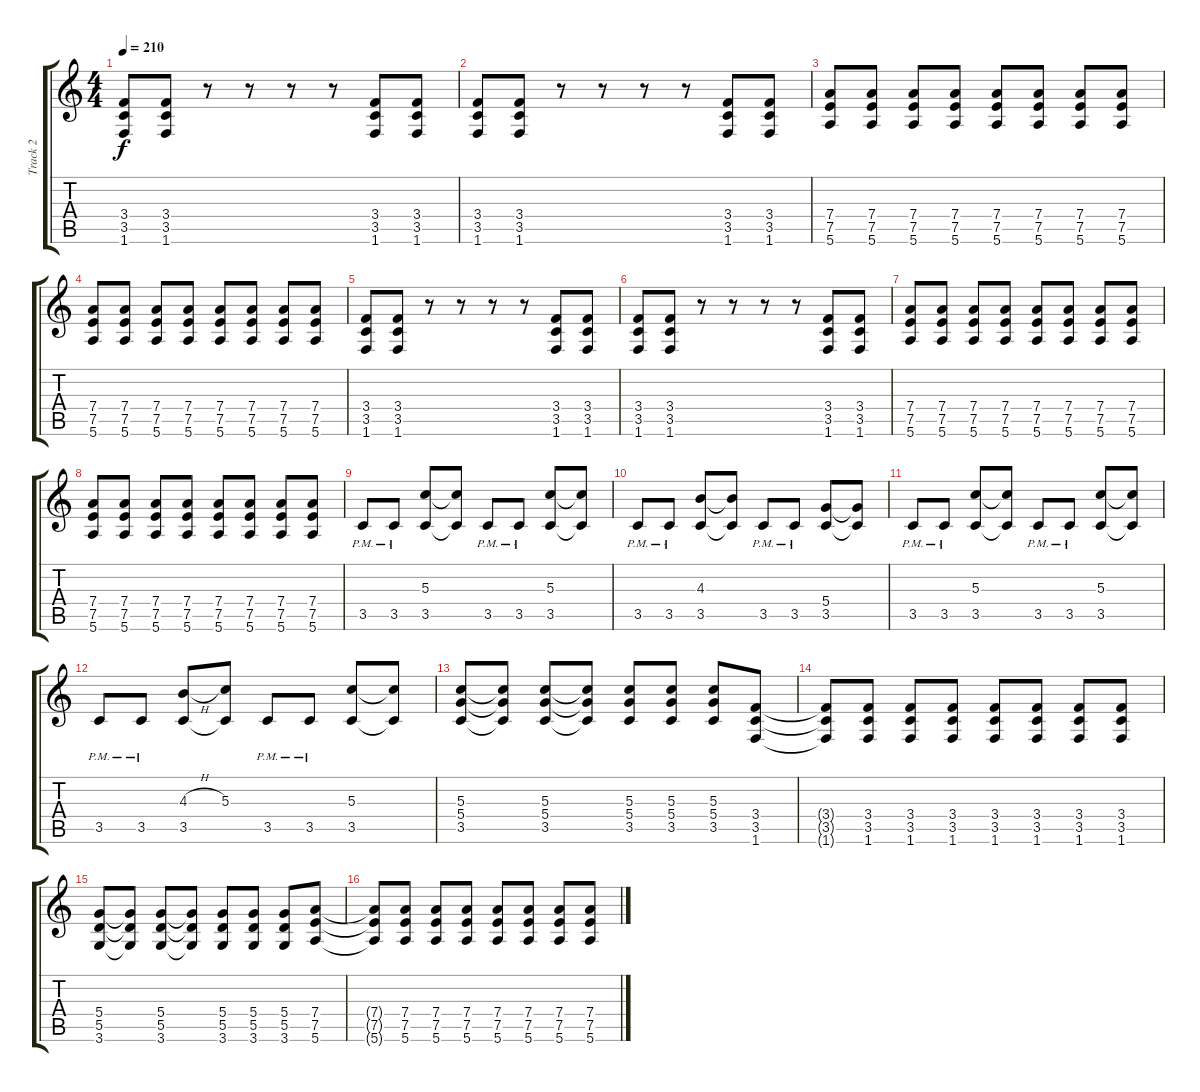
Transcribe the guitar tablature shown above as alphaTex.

\track ("Track 2" "Track 2") {instrument distortionguitar}
\staff {score tabs}
\tuning (E4 B3 G3 D3 A2 E2) {hide}
\ts (4 4)
\tempo 210
\clef g2
\ks c
(3.4 3.5 1.6).8{dy f} (3.4 3.5 1.6).8 r.8 r.8 r.8 r.8 (3.4 3.5 1.6).8 (3.4 3.5 1.6).8 |
(3.4 3.5 1.6).8 (3.4 3.5 1.6).8 r.8 r.8 r.8 r.8 (3.4 3.5 1.6).8 (3.4 3.5 1.6).8 |
(7.4 7.5 5.6).8 (7.4 7.5 5.6).8 (7.4 7.5 5.6).8 (7.4 7.5 5.6).8 (7.4 7.5 5.6).8 (7.4 7.5 5.6).8 (7.4 7.5 5.6).8 (7.4 7.5 5.6).8 |
(7.4 7.5 5.6).8 (7.4 7.5 5.6).8 (7.4 7.5 5.6).8 (7.4 7.5 5.6).8 (7.4 7.5 5.6).8 (7.4 7.5 5.6).8 (7.4 7.5 5.6).8 (7.4 7.5 5.6).8 |
(3.4 3.5 1.6).8 (3.4 3.5 1.6).8 r.8 r.8 r.8 r.8 (3.4 3.5 1.6).8 (3.4 3.5 1.6).8 |
(3.4 3.5 1.6).8 (3.4 3.5 1.6).8 r.8 r.8 r.8 r.8 (3.4 3.5 1.6).8 (3.4 3.5 1.6).8 |
(7.4 7.5 5.6).8 (7.4 7.5 5.6).8 (7.4 7.5 5.6).8 (7.4 7.5 5.6).8 (7.4 7.5 5.6).8 (7.4 7.5 5.6).8 (7.4 7.5 5.6).8 (7.4 7.5 5.6).8 |
(7.4 7.5 5.6).8 (7.4 7.5 5.6).8 (7.4 7.5 5.6).8 (7.4 7.5 5.6).8 (7.4 7.5 5.6).8 (7.4 7.5 5.6).8 (7.4 7.5 5.6).8 (7.4 7.5 5.6).8 |
3.5{pm}.8 3.5{pm}.8 (5.3 3.5).8 (5.3{t} 3.5{t}).8 3.5{pm}.8 3.5{pm}.8 (5.3 3.5).8 (5.3{t} 3.5{t}).8 |
3.5{pm}.8 3.5{pm}.8 (4.3 3.5).8 (4.3{t} 3.5{t}).8 3.5{pm}.8 3.5{pm}.8 (5.4 3.5).8 (5.4{t} 3.5{t}).8 |
3.5{pm}.8 3.5{pm}.8 (5.3 3.5).8 (5.3{t} 3.5{t}).8 3.5{pm}.8 3.5{pm}.8 (5.3 3.5).8 (5.3{t} 3.5{t}).8 |
3.5{pm}.8 3.5{pm}.8 (4.3{h} 3.5).8 (5.3 3.5{t}).8 3.5{pm}.8 3.5{pm}.8 (5.3 3.5).8 (5.3{t} 3.5{t}).8 |
(5.3 5.4 3.5).8 (5.3{t} 5.4{t} 3.5{t}).8 (5.3 5.4 3.5).8 (5.3{t} 5.4{t} 3.5{t}).8 (5.3 5.4 3.5).8 (5.3 5.4 3.5).8 (5.3 5.4 3.5).8 (3.4 3.5 1.6).8 |
(3.4{t} 3.5{t} 1.6{t}).8 (3.4 3.5 1.6).8 (3.4 3.5 1.6).8 (3.4 3.5 1.6).8 (3.4 3.5 1.6).8 (3.4 3.5 1.6).8 (3.4 3.5 1.6).8 (3.4 3.5 1.6).8 |
(5.4 5.5 3.6).8 (5.4{t} 5.5{t} 3.6{t}).8 (5.4 5.5 3.6).8 (5.4{t} 5.5{t} 3.6{t}).8 (5.4 5.5 3.6).8 (5.4 5.5 3.6).8 (5.4 5.5 3.6).8 (7.4 7.5 5.6).8 |
(7.4{t} 7.5{t} 5.6{t}).8 (7.4 7.5 5.6).8 (7.4 7.5 5.6).8 (7.4 7.5 5.6).8 (7.4 7.5 5.6).8 (7.4 7.5 5.6).8 (7.4 7.5 5.6).8 (7.4 7.5 5.6).8
